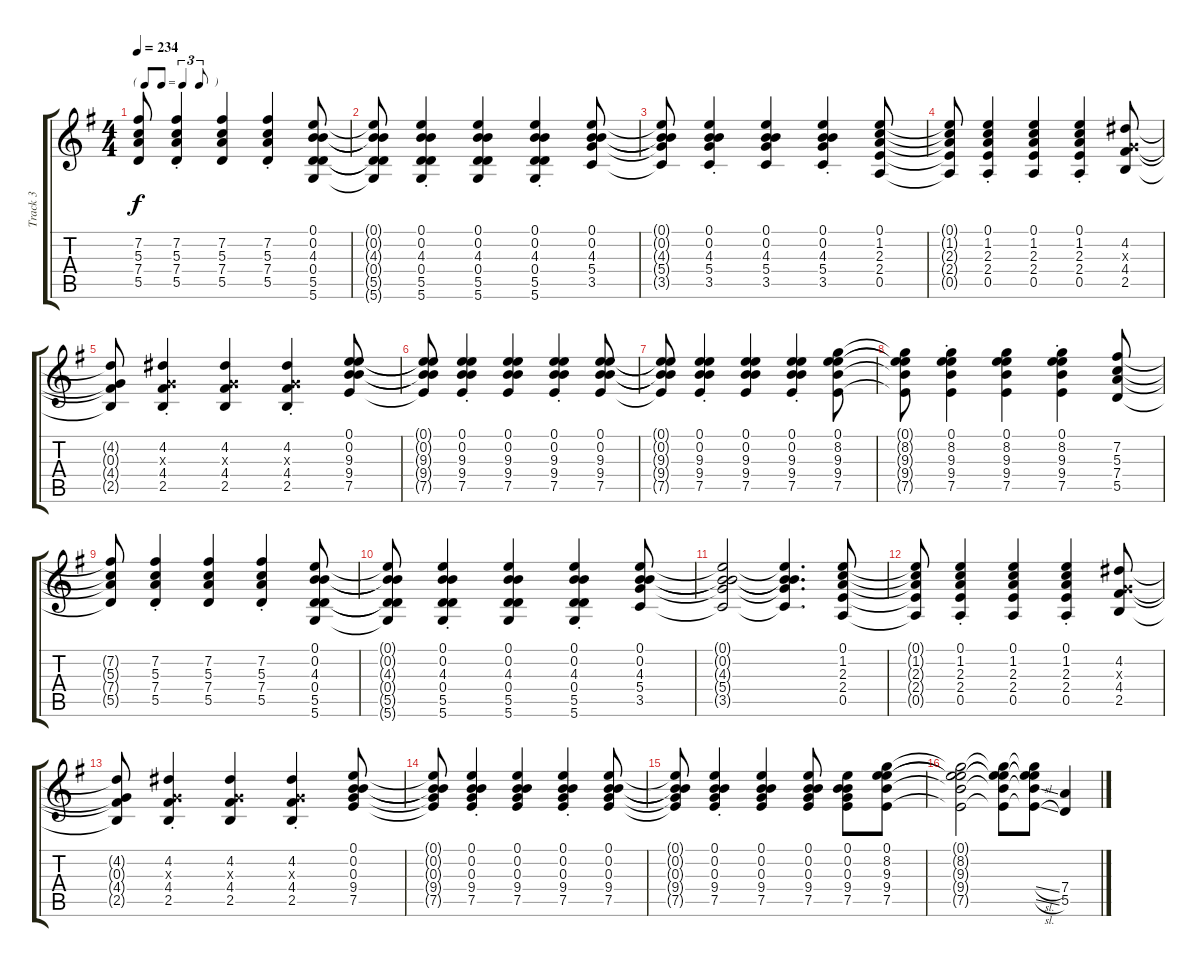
\track ("Track 3" "Track 3") {instrument electricguitarclean}
\staff {score tabs}
\tuning (E4 B3 G3 D3 A2 D2) {hide}
\ts (4 4)
\tf triplet8th
\tempo 234
\clef g2
\ks g
(7.2{t} 5.3{t} 7.4{t} 5.5{t}).8{dy f} (7.2{st} 5.3 7.4 5.5).4 (7.2 5.3 7.4 5.5).4 (7.2 5.3 7.4 5.5{st}).4 (0.1 0.2 4.3 0.4 5.5 5.6).8 |
(0.1{t} 0.2{t} 4.3{t} 0.4{t} 5.5{t} 5.6{t}).8 (0.1{st} 0.2 4.3 0.4 5.5 5.6).4 (0.1 0.2 4.3 0.4 5.5 5.6).4 (0.1{st} 0.2 4.3 0.4 5.5 5.6).4 (0.1 0.2 4.3 5.4 3.5).8 |
(0.1{t} 0.2{t} 4.3{t} 5.4{t} 3.5{t}).8 (0.1 0.2 4.3 5.4 3.5{st}).4 (0.1 0.2 4.3 5.4 3.5).4 (0.1 0.2 4.3 5.4 3.5{st}).4 (0.1 1.2 2.3 2.4 0.5).8 |
(0.1{t} 1.2{t} 2.3{t} 2.4{t} 0.5{t}).8 (0.1{st} 1.2{st} 2.3{st} 2.4{st} 0.5{st}).4 (0.1 1.2 2.3 2.4 0.5).4 (0.1{st} 1.2{st} 2.3{st} 2.4{st} 0.5{st}).4 (4.2 0.3{x} 4.4 2.5).8 |
(4.2{t} 0.3{t} 4.4{t} 2.5{t}).8 (4.2 0.3{x} 4.4 2.5{st}).4 (4.2 0.3{x} 4.4 2.5).4 (4.2 0.3{x} 4.4 2.5{st}).4 (0.1 0.2 9.3 9.4 7.5).8 |
(0.1{t} 0.2{t} 9.3{t} 9.4{t} 7.5{t}).8 (0.1 0.2 9.3{st} 9.4 7.5).4 (0.1 0.2 9.3 9.4 7.5).4 (0.1 0.2 9.3{st} 9.4 7.5).4 (0.1 0.2 9.3 9.4 7.5).8 |
(0.1{t} 0.2{t} 9.3{t} 9.4{t} 7.5{t}).8 (0.1 0.2 9.3 9.4 7.5{st}).4 (0.1 0.2 9.3 9.4 7.5).4 (0.1 0.2 9.3 9.4 7.5{st}).4 (0.1 8.2 9.3 9.4 7.5).8 |
(0.1{t} 8.2{t} 9.3{t} 9.4{t} 7.5{t}).8 (0.1 8.2 9.3 9.4 7.5{st}).4 (0.1 8.2 9.3 9.4 7.5).4 (0.1 8.2 9.3 9.4 7.5{st}).4 (7.2 5.3 7.4 5.5).8 |
(7.2{t} 5.3{t} 7.4{t} 5.5{t}).8 (7.2 5.3{st} 7.4 5.5).4 (7.2 5.3 7.4 5.5).4 (7.2 5.3{st} 7.4 5.5).4 (0.1 0.2 4.3 0.4 5.5 5.6).8 |
(0.1{t} 0.2{t} 4.3{t} 0.4{t} 5.5{t} 5.6{t}).8 (0.1{st} 0.2 4.3 0.4 5.5 5.6).4 (0.1 0.2 4.3 0.4 5.5 5.6).4 (0.1{st} 0.2 4.3 0.4 5.5 5.6).4 (0.1 0.2 4.3 5.4 3.5).8 |
(0.1{t} 0.2{t} 4.3{t} 5.4{t} 3.5{t}).2 (0.1{t} 0.2{t} 4.3{t} 5.4{t} 3.5{t}).4{d} (0.1 1.2 2.3 2.4 0.5).8 |
(0.1{t} 1.2{t} 2.3{t} 2.4{t} 0.5{t}).8 (0.1 1.2 2.3 2.4 0.5{st}).4 (0.1 1.2 2.3 2.4 0.5).4 (0.1 1.2 2.3 2.4 0.5{st}).4 (4.2 0.3{x} 4.4 2.5).8 |
(4.2{t} 0.3{t} 4.4{t} 2.5{t}).8 (4.2{st} 0.3{x} 4.4 2.5).4 (4.2 0.3{x} 4.4 2.5).4 (4.2{st} 0.3{x} 4.4 2.5).4 (0.1 0.2 0.3 9.4 7.5).8 |
(0.1{t} 0.2{t} 0.3{t} 9.4{t} 7.5{t}).8 (0.1{st} 0.2{st} 0.3{st} 9.4{st} 7.5{st}).4 (0.1 0.2 0.3 9.4 7.5).4 (0.1{st} 0.2 0.3 9.4 7.5).4 (0.1 0.2 0.3 9.4 7.5).8 |
(0.1{t} 0.2{t} 0.3{t} 9.4{t} 7.5{t}).8 (0.1{st} 0.2 0.3 9.4 7.5).4 (0.1 0.2 0.3 9.4 7.5).4 (0.1 0.2 0.3 9.4 7.5).8 (0.1 0.2 0.3 9.4 7.5).8 (0.1 8.2 9.3 9.4 7.5).8 |
(0.1{t} 8.2{t} 9.3{t} 9.4{t} 7.5{t}).2 (0.1{t} 8.2{t} 9.3{t} 9.4{t} 7.5{t}).8 (0.1{t} 8.2{t} 9.3{t} 9.4{sl t} 7.5{sl t}).8 (7.4 5.5).4
